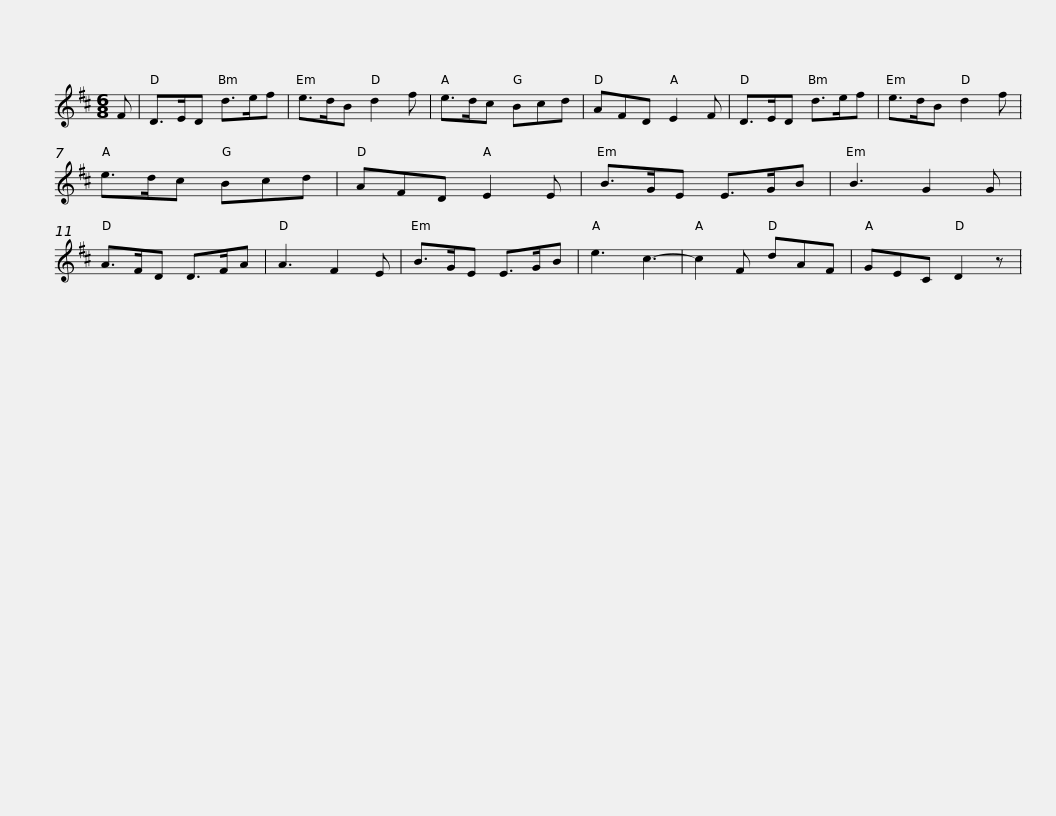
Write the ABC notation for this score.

X:1
L:1/8
M:6/8
I:linebreak $
K:D
V:1 treble
V:1
 F | D>ED d>ef | e>dB d2 f | e>dc Bcd | AFD E2 F | %5
 D>ED d>ef | e>dB d2 f |$ e>dc Bcd | AFD E2 E | B>GE E>GB | %10
 B3 G2 G | A>FD D>FA | A3 F2 E | B>GE E>GB | e3 c3- |$ %15
 c2 F dAF | GEC D2 z | %17
